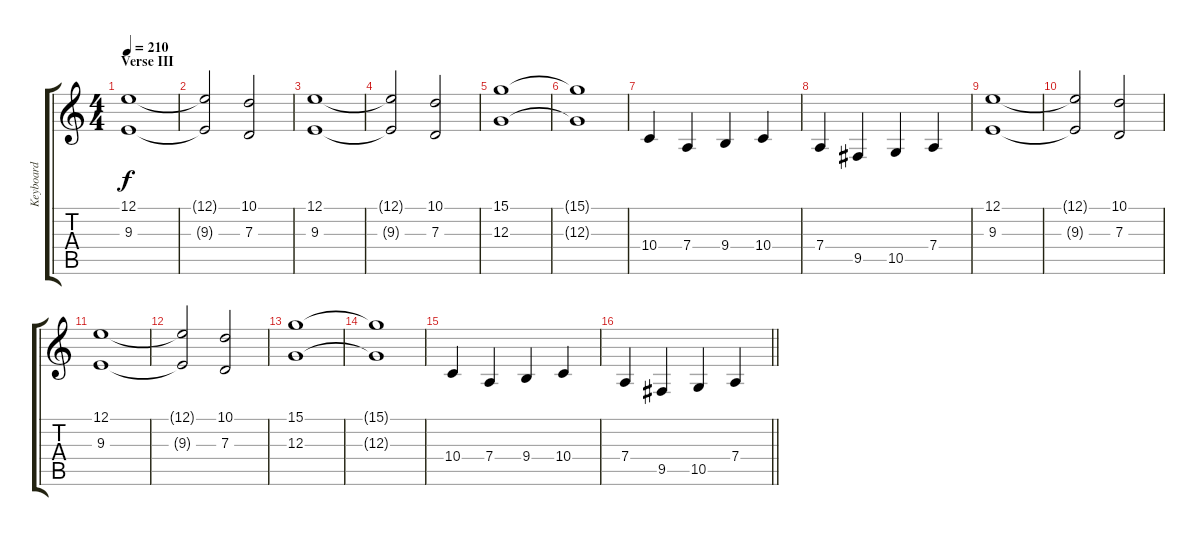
\track ("Keyboard" "Keyboard") {instrument stringensemble1}
\staff {score tabs}
\tuning (E4 B3 G3 D3 A2 E2) {hide}
\ts (4 4)
\section ("" "Verse III")
\tempo 210
\clef g2
\ks c
(12.1 9.3).1{dy f} |
(12.1{t} 9.3{t}).2 (10.1 7.3).2 |
(12.1 9.3).1 |
(12.1{t} 9.3{t}).2 (10.1 7.3).2 |
(15.1 12.3).1 |
(15.1{t} 12.3{t}).1 |
10.4.4 7.4.4 9.4.4 10.4.4 |
7.4.4 9.5.4 10.5.4 7.4.4 |
(12.1 9.3).1 |
(12.1{t} 9.3{t}).2 (10.1 7.3).2 |
(12.1 9.3).1 |
(12.1{t} 9.3{t}).2 (10.1 7.3).2 |
(15.1 12.3).1 |
(15.1{t} 12.3{t}).1 |
10.4.4 7.4.4 9.4.4 10.4.4 |
\barLineRight lightlight
7.4.4 9.5.4 10.5.4 7.4.4
